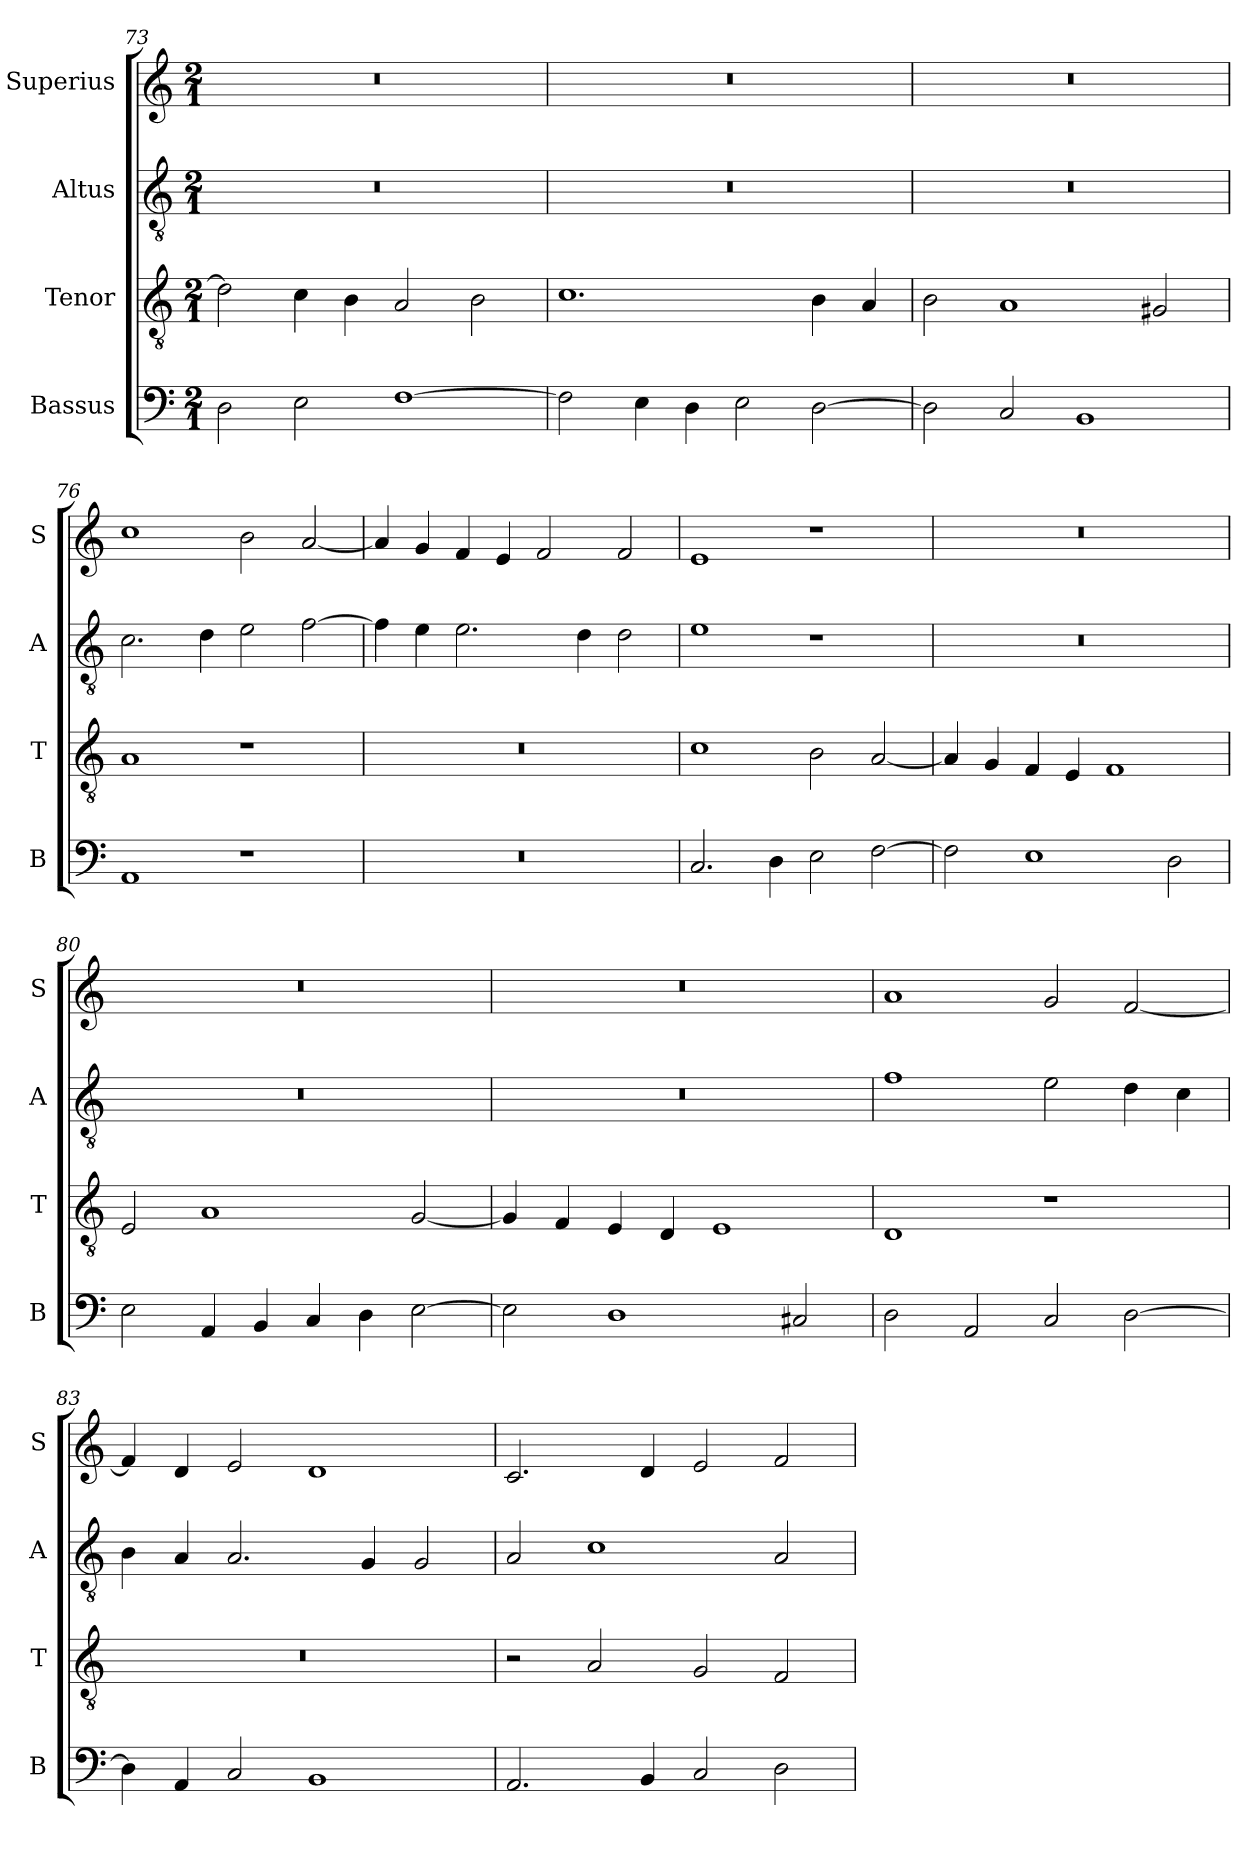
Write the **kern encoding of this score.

**kern	**kern	**kern	**kern
*part4	*part3	*part2	*part1
*staff4	*staff3	*staff2	*staff1
*I"Bassus	*I"Tenor	*I"Altus	*I"Superius
*I'B	*I'T	*I'A	*I'S
*clefF4	*clefGv2	*clefGv2	*clefG2
*k[]	*k[]	*k[]	*k[]
*M2/1	*M2/1	*M2/1	*M2/1
=73	=73	=73	=73
2D\	2d\]	0r	0r
2E\	4c\	.	.
.	4B\	.	.
[1F	2A/	.	.
.	2B\	.	.
=74	=74	=74	=74
2F\]	1.c	0r	0r
4E\	.	.	.
4D\	.	.	.
2E\	.	.	.
[2D\	4B\	.	.
.	4A/	.	.
=75	=75	=75	=75
2D\]	2B\	0r	0r
2C/	1A	.	.
1BB	.	.	.
.	2G#X/	.	.
=76	=76	=76	=76
1AA	1A	2.c\	1cc
.	.	4d\	.
1r	1r	2e\	2b\
.	.	[2f\	[2a/
=77	=77	=77	=77
0r	0r	4f\]	4a/]
.	.	4e\	4g/
.	.	2.e\	4f/
.	.	.	4e/
.	.	.	2f/
.	.	4d\	.
.	.	2d\	2f/
=78	=78	=78	=78
2.C/	1c	1e	1e
4D\	.	.	.
2E\	2B\	1r	1r
[2F\	[2A/	.	.
=79	=79	=79	=79
2F\]	4A/]	0r	0r
.	4G/	.	.
1E	4F/	.	.
.	4E/	.	.
.	1F	.	.
2D\	.	.	.
=80	=80	=80	=80
2E\	2E/	0r	0r
4AA/	1A	.	.
4BB/	.	.	.
4C/	.	.	.
4D\	.	.	.
[2E\	[2G/	.	.
=81	=81	=81	=81
2E\]	4G/]	0r	0r
.	4F/	.	.
1D	4E/	.	.
.	4D/	.	.
.	1E	.	.
2C#X/	.	.	.
=82	=82	=82	=82
2D\	1D	1f	1a
2AA/	.	.	.
2C/	1r	2e\	2g/
[2D\	.	4d\	[2f/
.	.	4c\	.
=83	=83	=83	=83
4D\]	0r	4B\	4f/]
4AA/	.	4A/	4d/
2C/	.	2.A/	2e/
1BB	.	.	1d
.	.	4G/	.
.	.	2G/	.
=84	=84	=84	=84
2.AA/	2r	2A/	2.c/
.	2A/	1c	.
4BB/	.	.	4d/
2C/	2G/	.	2e/
2D\	2F/	2A/	2f/
=	=	=	=
*-	*-	*-	*-
